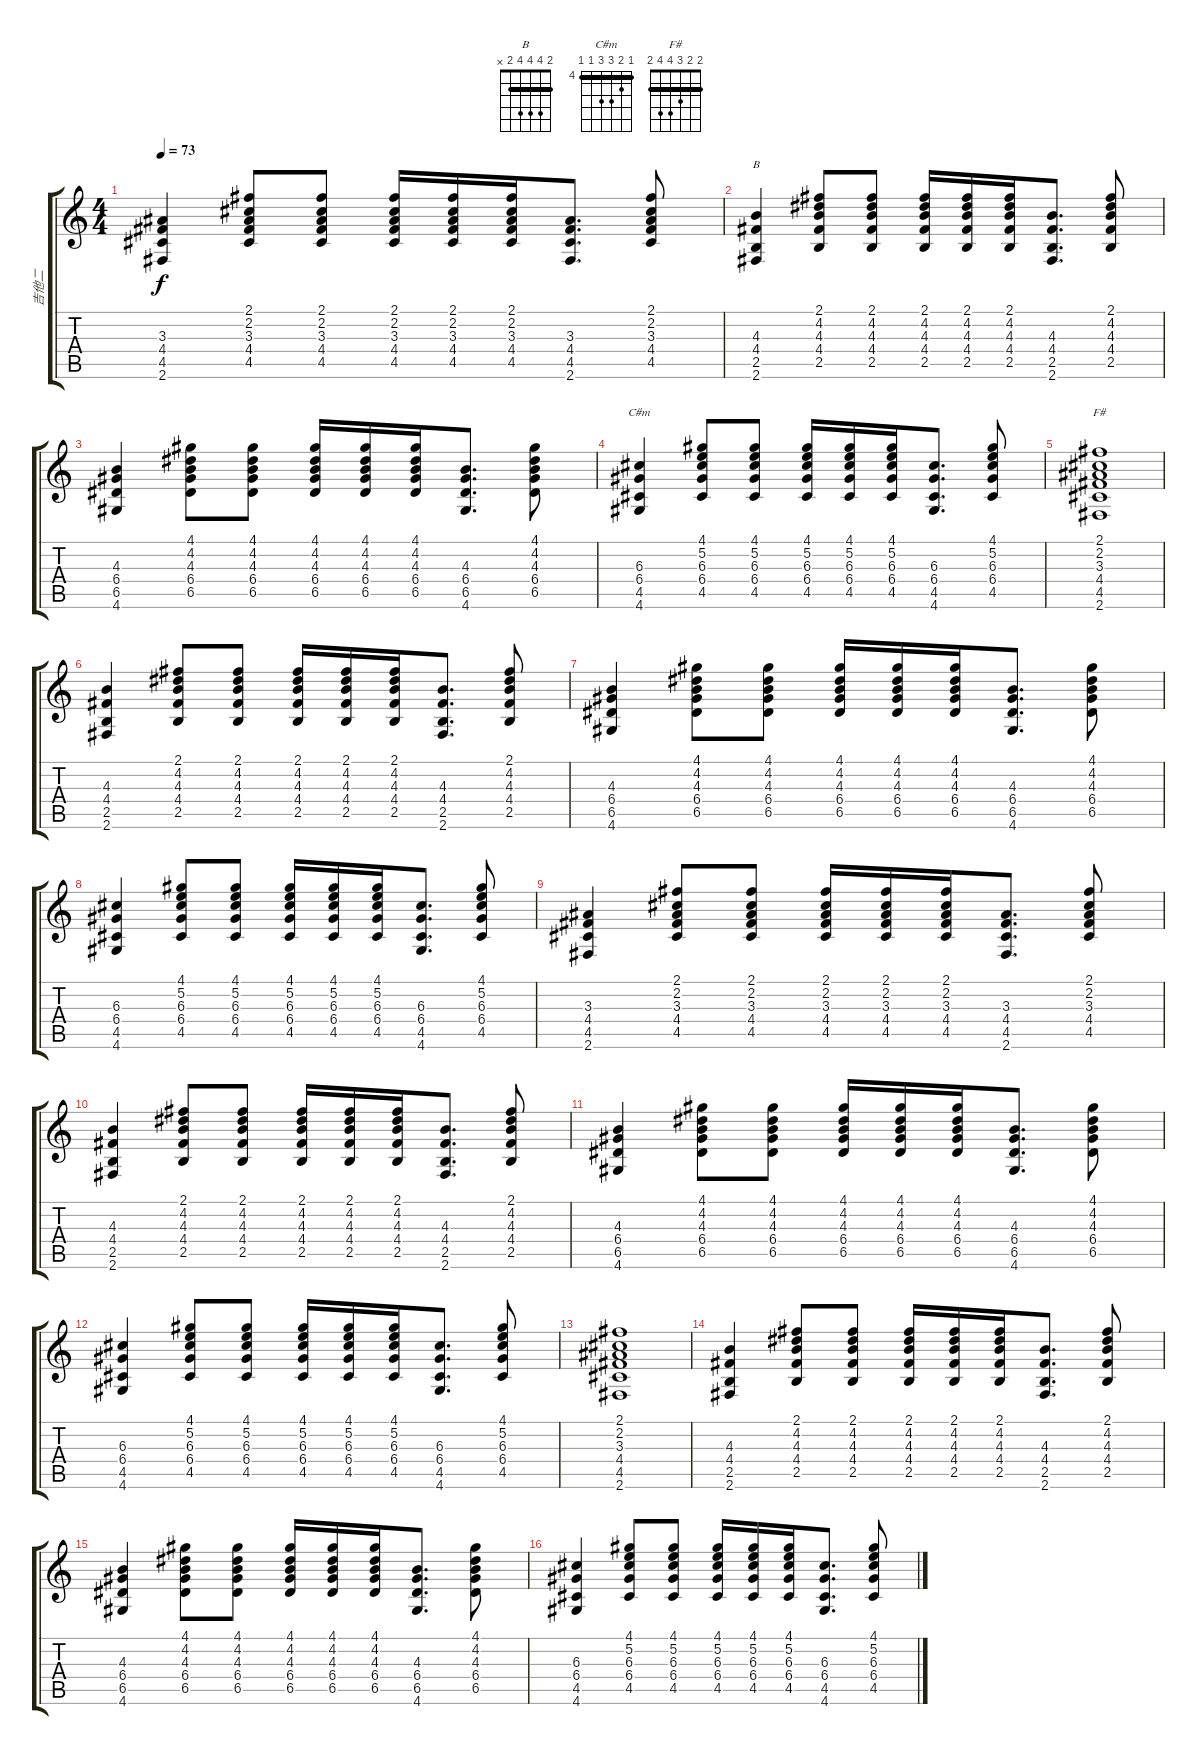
\track ("吉他二" "吉他二") {instrument acousticguitarsteel}
\staff {score tabs}
\tuning (E4 B3 G3 D3 A2 E2) {hide}
\chord ("B" 2 4 4 4 2 x) {barre 2}
\chord ("C#m" 4 5 6 6 4 4) {firstfret 4 barre 4}
\chord ("F#" 2 2 3 4 4 2) {barre 2}
\ts (4 4)
\tempo 73
\clef g2
\ks c
(3.3 4.4 4.5 2.6).4{dy f} (2.1 2.2 3.3 4.4 4.5).8 (2.1 2.2 3.3 4.4 4.5).8 (2.1 2.2 3.3 4.4 4.5).16 (2.1 2.2 3.3 4.4 4.5).16 (2.1 2.2 3.3 4.4 4.5).16 (3.3 4.4 4.5 2.6).8{d} (2.1 2.2 3.3 4.4 4.5).8 |
(4.3 4.4 2.5 2.6).4{ch "B"} (2.1 4.2 4.3 4.4 2.5).8 (2.1 4.2 4.3 4.4 2.5).8 (2.1 4.2 4.3 4.4 2.5).16 (2.1 4.2 4.3 4.4 2.5).16 (2.1 4.2 4.3 4.4 2.5).16 (4.3 4.4 2.5 2.6).8{d} (2.1 4.2 4.3 4.4 2.5).8 |
(4.3 6.4 6.5 4.6).4 (4.1 4.2 4.3 6.4 6.5).8 (4.1 4.2 4.3 6.4 6.5).8 (4.1 4.2 4.3 6.4 6.5).16 (4.1 4.2 4.3 6.4 6.5).16 (4.1 4.2 4.3 6.4 6.5).16 (4.3 6.4 6.5 4.6).8{d} (4.1 4.2 4.3 6.4 6.5).8 |
(6.3 6.4 4.5 4.6).4{ch "C#m"} (4.1 5.2 6.3 6.4 4.5).8 (4.1 5.2 6.3 6.4 4.5).8 (4.1 5.2 6.3 6.4 4.5).16 (4.1 5.2 6.3 6.4 4.5).16 (4.1 5.2 6.3 6.4 4.5).16 (6.3 6.4 4.5 4.6).8{d} (4.1 5.2 6.3 6.4 4.5).8 |
(2.1 2.2 3.3 4.4 4.5 2.6).1{ch "F#"} |
(4.3 4.4 2.5 2.6).4 (2.1 4.2 4.3 4.4 2.5).8 (2.1 4.2 4.3 4.4 2.5).8 (2.1 4.2 4.3 4.4 2.5).16 (2.1 4.2 4.3 4.4 2.5).16 (2.1 4.2 4.3 4.4 2.5).16 (4.3 4.4 2.5 2.6).8{d} (2.1 4.2 4.3 4.4 2.5).8 |
(4.3 6.4 6.5 4.6).4 (4.1 4.2 4.3 6.4 6.5).8 (4.1 4.2 4.3 6.4 6.5).8 (4.1 4.2 4.3 6.4 6.5).16 (4.1 4.2 4.3 6.4 6.5).16 (4.1 4.2 4.3 6.4 6.5).16 (4.3 6.4 6.5 4.6).8{d} (4.1 4.2 4.3 6.4 6.5).8 |
(6.3 6.4 4.5 4.6).4 (4.1 5.2 6.3 6.4 4.5).8 (4.1 5.2 6.3 6.4 4.5).8 (4.1 5.2 6.3 6.4 4.5).16 (4.1 5.2 6.3 6.4 4.5).16 (4.1 5.2 6.3 6.4 4.5).16 (6.3 6.4 4.5 4.6).8{d} (4.1 5.2 6.3 6.4 4.5).8 |
(3.3 4.4 4.5 2.6).4 (2.1 2.2 3.3 4.4 4.5).8 (2.1 2.2 3.3 4.4 4.5).8 (2.1 2.2 3.3 4.4 4.5).16 (2.1 2.2 3.3 4.4 4.5).16 (2.1 2.2 3.3 4.4 4.5).16 (3.3 4.4 4.5 2.6).8{d} (2.1 2.2 3.3 4.4 4.5).8 |
(4.3 4.4 2.5 2.6).4 (2.1 4.2 4.3 4.4 2.5).8 (2.1 4.2 4.3 4.4 2.5).8 (2.1 4.2 4.3 4.4 2.5).16 (2.1 4.2 4.3 4.4 2.5).16 (2.1 4.2 4.3 4.4 2.5).16 (4.3 4.4 2.5 2.6).8{d} (2.1 4.2 4.3 4.4 2.5).8 |
(4.3 6.4 6.5 4.6).4 (4.1 4.2 4.3 6.4 6.5).8 (4.1 4.2 4.3 6.4 6.5).8 (4.1 4.2 4.3 6.4 6.5).16 (4.1 4.2 4.3 6.4 6.5).16 (4.1 4.2 4.3 6.4 6.5).16 (4.3 6.4 6.5 4.6).8{d} (4.1 4.2 4.3 6.4 6.5).8 |
(6.3 6.4 4.5 4.6).4 (4.1 5.2 6.3 6.4 4.5).8 (4.1 5.2 6.3 6.4 4.5).8 (4.1 5.2 6.3 6.4 4.5).16 (4.1 5.2 6.3 6.4 4.5).16 (4.1 5.2 6.3 6.4 4.5).16 (6.3 6.4 4.5 4.6).8{d} (4.1 5.2 6.3 6.4 4.5).8 |
(2.1 2.2 3.3 4.4 4.5 2.6).1 |
(4.3 4.4 2.5 2.6).4 (2.1 4.2 4.3 4.4 2.5).8 (2.1 4.2 4.3 4.4 2.5).8 (2.1 4.2 4.3 4.4 2.5).16 (2.1 4.2 4.3 4.4 2.5).16 (2.1 4.2 4.3 4.4 2.5).16 (4.3 4.4 2.5 2.6).8{d} (2.1 4.2 4.3 4.4 2.5).8 |
(4.3 6.4 6.5 4.6).4 (4.1 4.2 4.3 6.4 6.5).8 (4.1 4.2 4.3 6.4 6.5).8 (4.1 4.2 4.3 6.4 6.5).16 (4.1 4.2 4.3 6.4 6.5).16 (4.1 4.2 4.3 6.4 6.5).16 (4.3 6.4 6.5 4.6).8{d} (4.1 4.2 4.3 6.4 6.5).8 |
(6.3 6.4 4.5 4.6).4 (4.1 5.2 6.3 6.4 4.5).8 (4.1 5.2 6.3 6.4 4.5).8 (4.1 5.2 6.3 6.4 4.5).16 (4.1 5.2 6.3 6.4 4.5).16 (4.1 5.2 6.3 6.4 4.5).16 (6.3 6.4 4.5 4.6).8{d} (4.1 5.2 6.3 6.4 4.5).8
